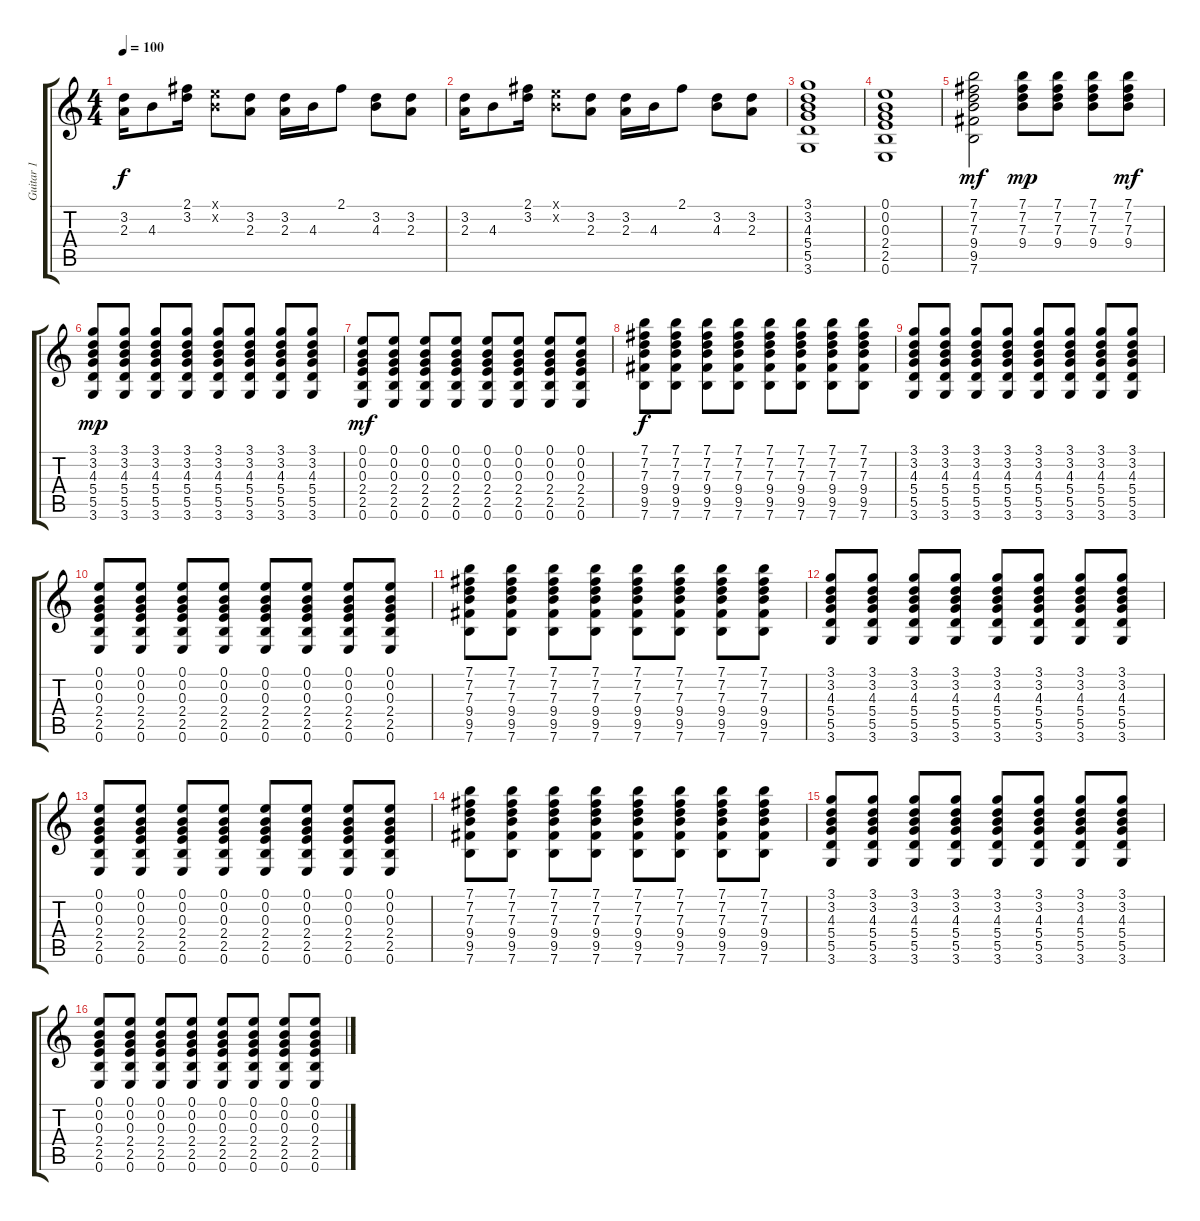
\track ("Guitar 1" "Guitar 1") {instrument electricguitarclean}
\staff {score tabs}
\tuning (E4 B3 G3 D3 A2 E2) {hide}
\ts (4 4)
\tempo 100
\clef g2
\ks c
(3.2 2.3).16{dy f} 4.3.8 (2.1 3.2).16 (0.1{x} 0.2{x}).8 (3.2 2.3).8 (3.2 2.3).16 4.3.16 2.1.8 (3.2 4.3).8 (3.2 2.3).8 |
(3.2 2.3).16 4.3.8 (2.1 3.2).16 (0.1{x} 0.2{x}).8 (3.2 2.3).8 (3.2 2.3).16 4.3.16 2.1.8 (3.2 4.3).8 (3.2 2.3).8 |
(3.1 3.2 4.3 5.4 5.5 3.6).1 |
(0.1 0.2 0.3 2.4 2.5 0.6).1 |
(7.1 7.2 7.3 9.4 9.5 7.6).2{dy mf} (7.1 7.2 7.3 9.4).8{dy mp} (7.1 7.2 7.3 9.4).8 (7.1 7.2 7.3 9.4).8 (7.1 7.2 7.3 9.4).8{dy mf} |
(3.1 3.2 4.3 5.4 5.5 3.6).8{dy mp} (3.1 3.2 4.3 5.4 5.5 3.6).8 (3.1 3.2 4.3 5.4 5.5 3.6).8 (3.1 3.2 4.3 5.4 5.5 3.6).8 (3.1 3.2 4.3 5.4 5.5 3.6).8 (3.1 3.2 4.3 5.4 5.5 3.6).8 (3.1 3.2 4.3 5.4 5.5 3.6).8 (3.1 3.2 4.3 5.4 5.5 3.6).8 |
(0.1 0.2 0.3 2.4 2.5 0.6).8{dy mf} (0.1 0.2 0.3 2.4 2.5 0.6).8 (0.1 0.2 0.3 2.4 2.5 0.6).8 (0.1 0.2 0.3 2.4 2.5 0.6).8 (0.1 0.2 0.3 2.4 2.5 0.6).8 (0.1 0.2 0.3 2.4 2.5 0.6).8 (0.1 0.2 0.3 2.4 2.5 0.6).8 (0.1 0.2 0.3 2.4 2.5 0.6).8 |
(7.1 7.2 7.3 9.4 9.5 7.6).8{dy f} (7.1 7.2 7.3 9.4 9.5 7.6).8 (7.1 7.2 7.3 9.4 9.5 7.6).8 (7.1 7.2 7.3 9.4 9.5 7.6).8 (7.1 7.2 7.3 9.4 9.5 7.6).8 (7.1 7.2 7.3 9.4 9.5 7.6).8 (7.1 7.2 7.3 9.4 9.5 7.6).8 (7.1 7.2 7.3 9.4 9.5 7.6).8 |
(3.1 3.2 4.3 5.4 5.5 3.6).8 (3.1 3.2 4.3 5.4 5.5 3.6).8 (3.1 3.2 4.3 5.4 5.5 3.6).8 (3.1 3.2 4.3 5.4 5.5 3.6).8 (3.1 3.2 4.3 5.4 5.5 3.6).8 (3.1 3.2 4.3 5.4 5.5 3.6).8 (3.1 3.2 4.3 5.4 5.5 3.6).8 (3.1 3.2 4.3 5.4 5.5 3.6).8 |
(0.1 0.2 0.3 2.4 2.5 0.6).8 (0.1 0.2 0.3 2.4 2.5 0.6).8 (0.1 0.2 0.3 2.4 2.5 0.6).8 (0.1 0.2 0.3 2.4 2.5 0.6).8 (0.1 0.2 0.3 2.4 2.5 0.6).8 (0.1 0.2 0.3 2.4 2.5 0.6).8 (0.1 0.2 0.3 2.4 2.5 0.6).8 (0.1 0.2 0.3 2.4 2.5 0.6).8 |
(7.1 7.2 7.3 9.4 9.5 7.6).8 (7.1 7.2 7.3 9.4 9.5 7.6).8 (7.1 7.2 7.3 9.4 9.5 7.6).8 (7.1 7.2 7.3 9.4 9.5 7.6).8 (7.1 7.2 7.3 9.4 9.5 7.6).8 (7.1 7.2 7.3 9.4 9.5 7.6).8 (7.1 7.2 7.3 9.4 9.5 7.6).8 (7.1 7.2 7.3 9.4 9.5 7.6).8 |
(3.1 3.2 4.3 5.4 5.5 3.6).8 (3.1 3.2 4.3 5.4 5.5 3.6).8 (3.1 3.2 4.3 5.4 5.5 3.6).8 (3.1 3.2 4.3 5.4 5.5 3.6).8 (3.1 3.2 4.3 5.4 5.5 3.6).8 (3.1 3.2 4.3 5.4 5.5 3.6).8 (3.1 3.2 4.3 5.4 5.5 3.6).8 (3.1 3.2 4.3 5.4 5.5 3.6).8 |
(0.1 0.2 0.3 2.4 2.5 0.6).8 (0.1 0.2 0.3 2.4 2.5 0.6).8 (0.1 0.2 0.3 2.4 2.5 0.6).8 (0.1 0.2 0.3 2.4 2.5 0.6).8 (0.1 0.2 0.3 2.4 2.5 0.6).8 (0.1 0.2 0.3 2.4 2.5 0.6).8 (0.1 0.2 0.3 2.4 2.5 0.6).8 (0.1 0.2 0.3 2.4 2.5 0.6).8 |
(7.1 7.2 7.3 9.4 9.5 7.6).8 (7.1 7.2 7.3 9.4 9.5 7.6).8 (7.1 7.2 7.3 9.4 9.5 7.6).8 (7.1 7.2 7.3 9.4 9.5 7.6).8 (7.1 7.2 7.3 9.4 9.5 7.6).8 (7.1 7.2 7.3 9.4 9.5 7.6).8 (7.1 7.2 7.3 9.4 9.5 7.6).8 (7.1 7.2 7.3 9.4 9.5 7.6).8 |
(3.1 3.2 4.3 5.4 5.5 3.6).8 (3.1 3.2 4.3 5.4 5.5 3.6).8 (3.1 3.2 4.3 5.4 5.5 3.6).8 (3.1 3.2 4.3 5.4 5.5 3.6).8 (3.1 3.2 4.3 5.4 5.5 3.6).8 (3.1 3.2 4.3 5.4 5.5 3.6).8 (3.1 3.2 4.3 5.4 5.5 3.6).8 (3.1 3.2 4.3 5.4 5.5 3.6).8 |
(0.1 0.2 0.3 2.4 2.5 0.6).8 (0.1 0.2 0.3 2.4 2.5 0.6).8 (0.1 0.2 0.3 2.4 2.5 0.6).8 (0.1 0.2 0.3 2.4 2.5 0.6).8 (0.1 0.2 0.3 2.4 2.5 0.6).8 (0.1 0.2 0.3 2.4 2.5 0.6).8 (0.1 0.2 0.3 2.4 2.5 0.6).8 (0.1 0.2 0.3 2.4 2.5 0.6).8
